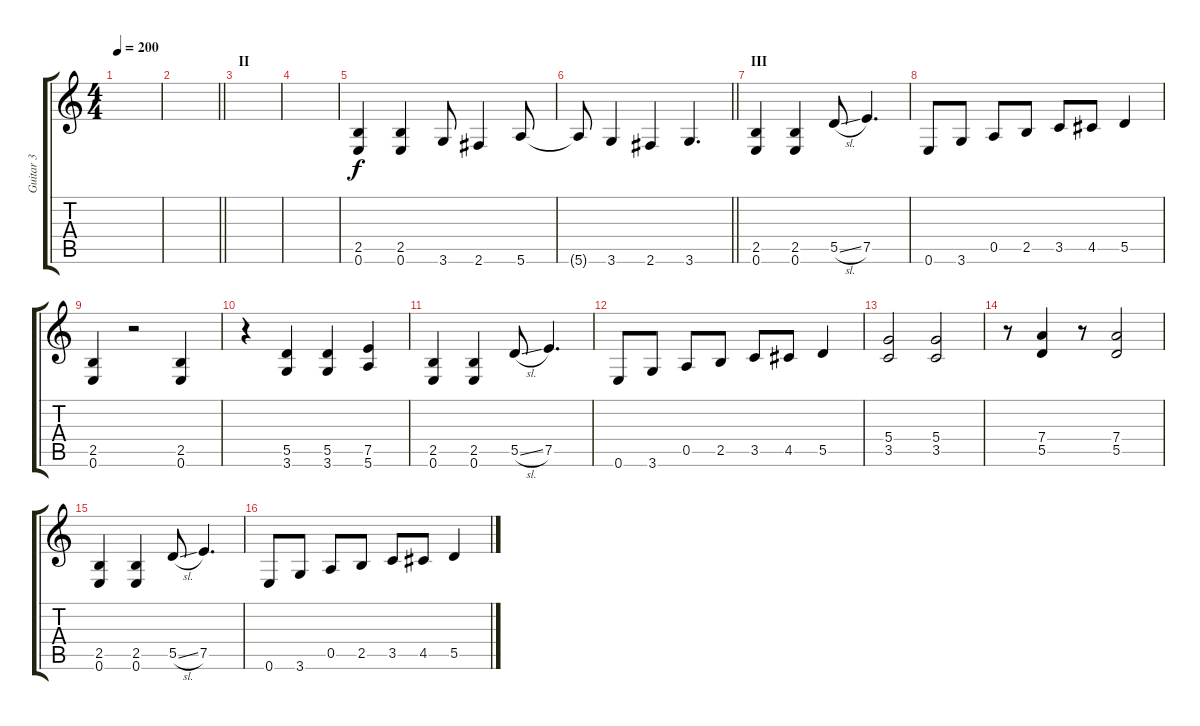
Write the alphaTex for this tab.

\track ("Guitar 3" "Guitar 3") {instrument overdrivenguitar}
\staff {score tabs}
\tuning (E4 B3 G3 D3 A2 E2) {hide}
\ts (4 4)
\tempo 200
\clef g2
\ks c
|
\barLineRight lightlight
|
\section ("" "II")
|
|
(2.5 0.6).4 (2.5 0.6).4 3.6.8 2.6.4 5.6.8 |
\barLineRight lightlight
5.6{t}.8 3.6.4 2.6.4 3.6.4{d} |
\section ("" "III")
(2.5 0.6).4 (2.5 0.6).4 5.5{sl}.8 7.5.4{d} |
0.6.8 3.6.8 0.5.8 2.5.8 3.5.8 4.5.8 5.5.4 |
(2.5 0.6).4 r.2 (2.5 0.6).4 |
r.4 (5.5 3.6).4 (5.5 3.6).4 (7.5 5.6).4 |
(2.5 0.6).4 (2.5 0.6).4 5.5{sl}.8 7.5.4{d} |
0.6.8 3.6.8 0.5.8 2.5.8 3.5.8 4.5.8 5.5.4 |
(5.4 3.5).2 (5.4 3.5).2 |
r.8 (7.4 5.5).4 r.8 (7.4 5.5).2 |
(2.5 0.6).4 (2.5 0.6).4 5.5{sl}.8 7.5.4{d} |
0.6.8 3.6.8 0.5.8 2.5.8 3.5.8 4.5.8 5.5.4
